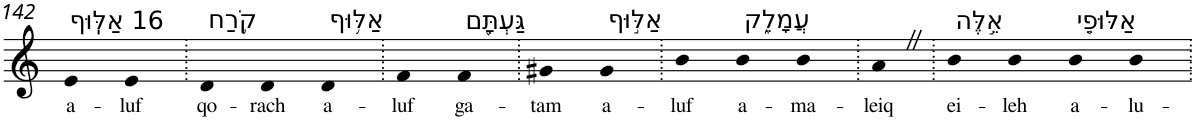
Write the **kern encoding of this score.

**kern	**text
*part1	*part1
*staff1	*staff1
*I"Piano	*
*I'Pno	*
!!LO:PB:g=z
*clefG2	*
*k[]	*
=142	=142
!LO:TX:a:t=16 אַלּֽוּף	!
!	!LO:LY:b
4e	a-
!	!LO:LY:b
4e	-luf
=143.	=143.
!LO:TX:a:t=קֹ֛רַח	!
!	!LO:LY:b
4d	qo-
!	!LO:LY:b
4d	-rach
!LO:TX:a:t=אַלּ֥וּף	!
!	!LO:LY:b
4d	a-
=144.	=144.
!	!LO:LY:b
4f	-luf
!LO:TX:a:t=גַּעְתָּ֖ם	!
!	!LO:LY:b
4f	ga-
=145.	=145.
!	!LO:LY:b
4g#X	-tam
!LO:TX:a:t=אַלּ֣וּף	!
!	!LO:LY:b
4g#	a-
=146.	=146.
!	!LO:LY:b
4b	-luf
!LO:TX:a:t=עֲמָלֵ֑ק	!
!	!LO:LY:b
4b	a-
!	!LO:LY:b
4b	-ma-
=147.	=147.
!	!LO:LY:b
4aZ	-leiq
=148.	=148.
!LO:TX:a:t=אֵ֣לֶּה	!
!	!LO:LY:b
4b	ei-
!	!LO:LY:b
4b	-leh
!LO:TX:a:t=אַלּוּפֵ֤י	!
!	!LO:LY:b
4b	a-
!	!LO:LY:b
4b	-lu-
=.	=.
*-	*-
